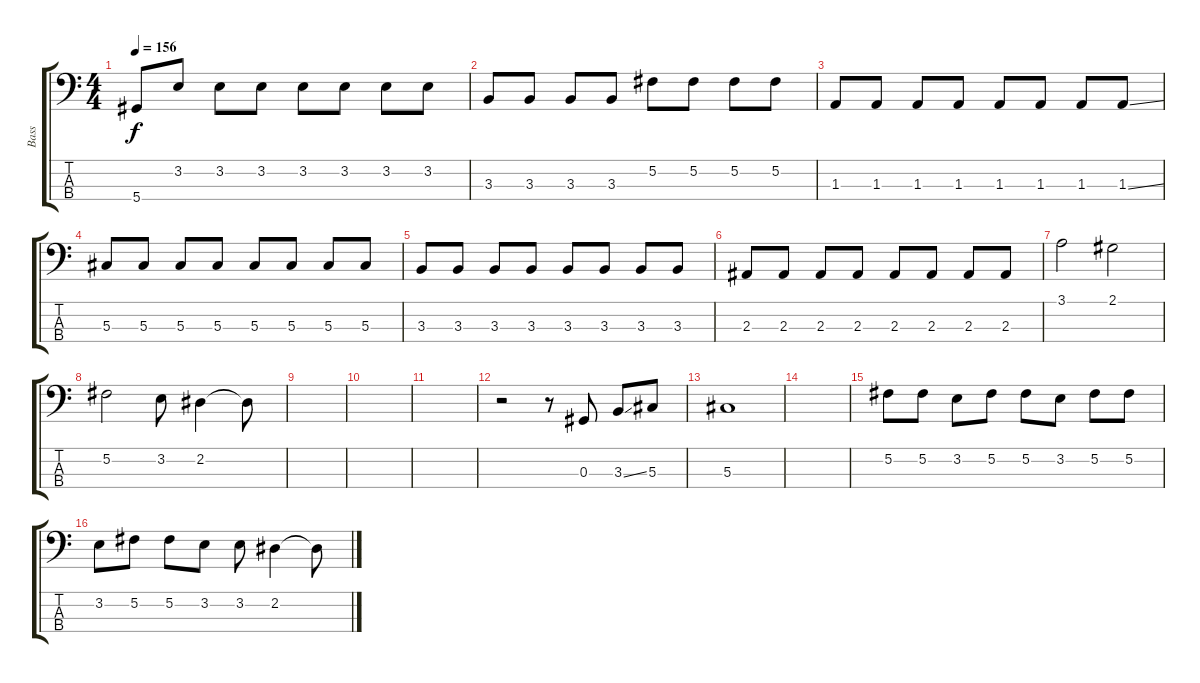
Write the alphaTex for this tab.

\track ("Bass" "Bass") {instrument electricbasspick}
\staff {score tabs}
\tuning (Gb2 Db2 Ab1 Eb1) {hide}
\ts (4 4)
\tempo 156
\clef f4
\ks c
5.4.8{dy f} 3.2.8 3.2.8 3.2.8 3.2.8 3.2.8 3.2.8 3.2.8 |
3.3.8 3.3.8 3.3.8 3.3.8 5.2.8 5.2.8 5.2.8 5.2.8 |
1.3.8 1.3.8 1.3.8 1.3.8 1.3.8 1.3.8 1.3.8 1.3{ss}.8 |
5.3.8 5.3.8 5.3.8 5.3.8 5.3.8 5.3.8 5.3.8 5.3.8 |
3.3.8 3.3.8 3.3.8 3.3.8 3.3.8 3.3.8 3.3.8 3.3.8 |
2.3.8 2.3.8 2.3.8 2.3.8 2.3.8 2.3.8 2.3.8 2.3.8 |
3.1.2 2.1.2 |
5.2.2 3.2.8 2.2.4 2.2{t}.8 |
|
|
|
r.2 r.8 0.3.8 3.3{ss}.8 5.3.8 |
5.3.1 |
|
5.2.8 5.2.8 3.2.8 5.2.8 5.2.8 3.2.8 5.2.8 5.2.8 |
3.2.8 5.2.8 5.2.8 3.2.8 3.2.8 2.2.4 2.2{t}.8
